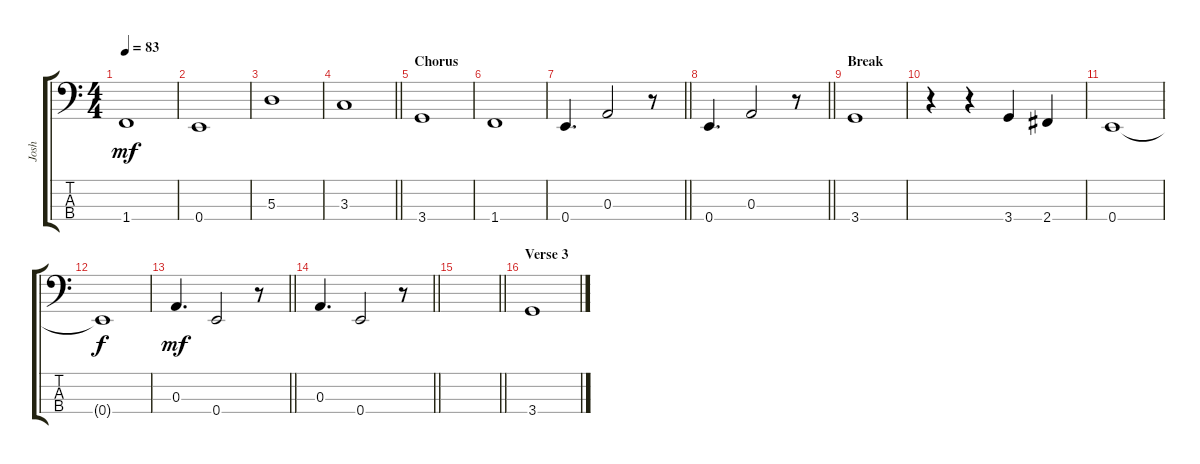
\track ("Josh" "Josh") {instrument electricbassfinger}
\staff {score tabs}
\tuning (G2 D2 A1 E1) {hide}
\ts (4 4)
\tempo 83
\clef f4
\ks c
1.4.1{dy mf} |
0.4.1 |
5.3.1 |
\barLineRight lightlight
3.3.1 |
\section ("" "Chorus")
3.4.1 |
1.4.1 |
\barLineRight lightlight
0.4.4{d} 0.3.2 r.8 |
\barLineRight lightlight
0.4.4{d} 0.3.2 r.8 |
\section ("" "Break")
3.4.1 |
r.4 r.4 3.4.4 2.4.4 |
0.4.1 |
0.4{t}.1{dy f} |
\barLineRight lightlight
0.3.4{d dy mf} 0.4.2 r.8 |
\barLineRight lightlight
0.3.4{d} 0.4.2 r.8 |
\barLineRight lightlight
|
\section ("" "Verse 3")
3.4.1
